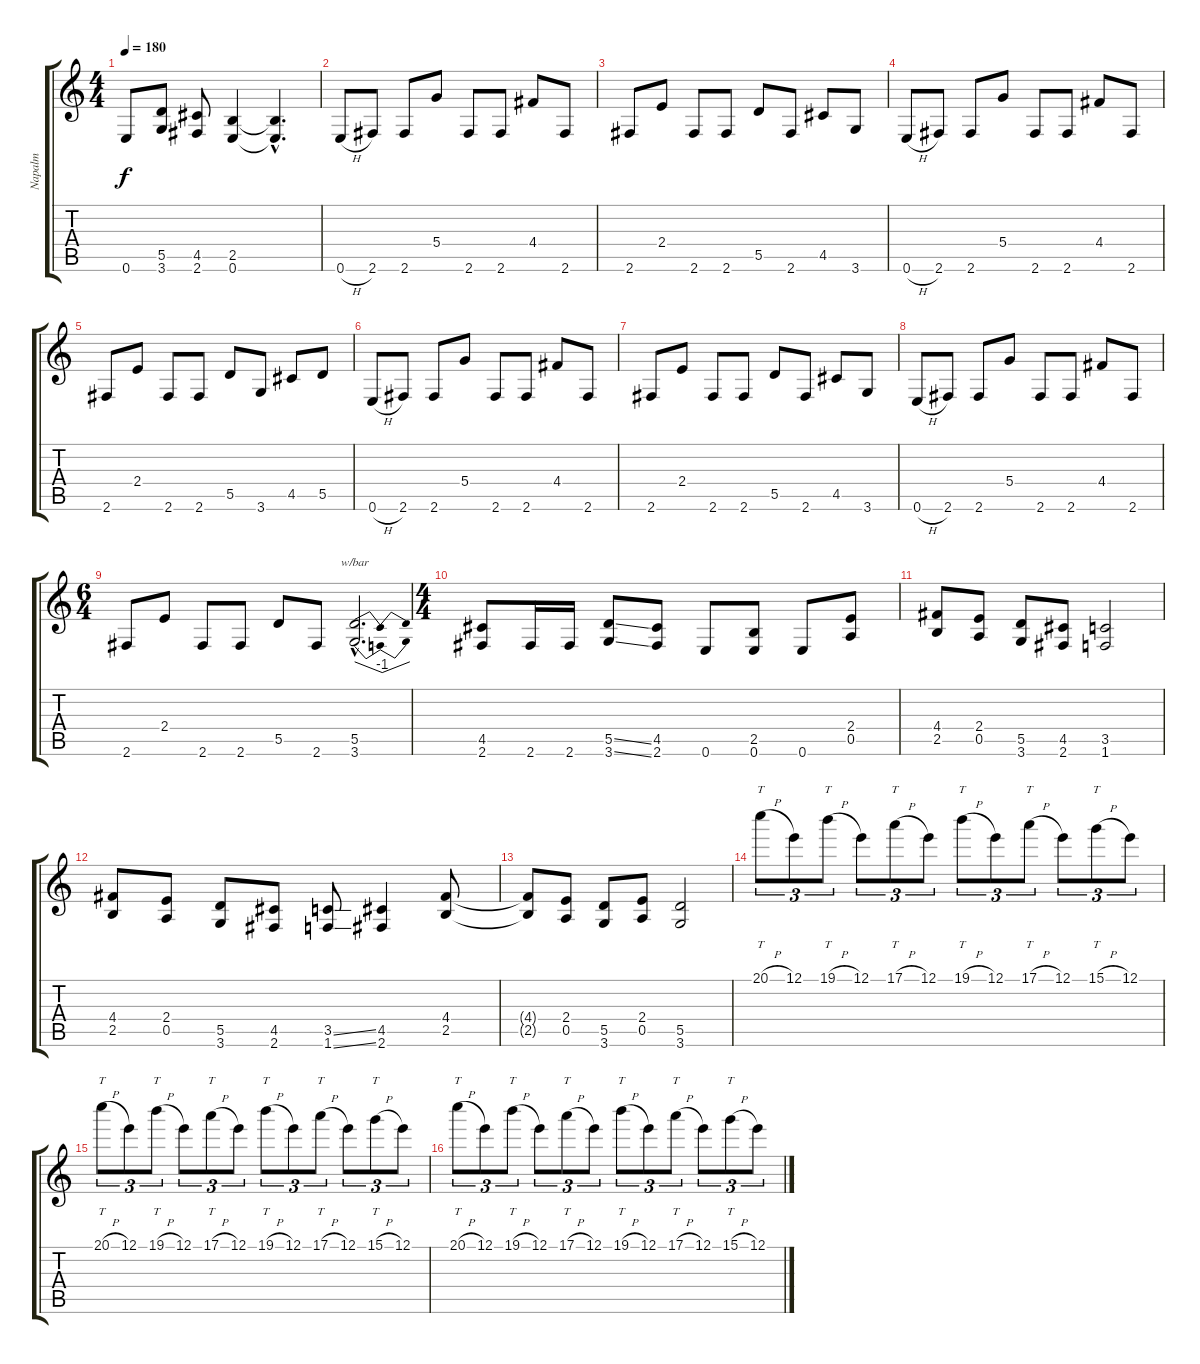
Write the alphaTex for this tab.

\track ("Napalm" "Napalm") {instrument distortionguitar}
\staff {score tabs}
\tuning (E4 B3 G3 D3 A2 E2) {hide}
\ts (4 4)
\tempo 180
\clef g2
\ks c
0.6.8{dy f} (5.5 3.6).8 (4.5 2.6).8 (2.5 0.6).4 (2.5{hac t} 0.6{hac t}).4{d} |
0.6{h}.8 2.6.8 2.6.8 5.4.8 2.6.8 2.6.8 4.4.8 2.6.8 |
2.6.8 2.4.8 2.6.8 2.6.8 5.5.8 2.6.8 4.5.8 3.6.8 |
0.6{h}.8 2.6.8 2.6.8 5.4.8 2.6.8 2.6.8 4.4.8 2.6.8 |
2.6.8 2.4.8 2.6.8 2.6.8 5.5.8 3.6.8 4.5.8 5.5.8 |
0.6{h}.8 2.6.8 2.6.8 5.4.8 2.6.8 2.6.8 4.4.8 2.6.8 |
2.6.8 2.4.8 2.6.8 2.6.8 5.5.8 2.6.8 4.5.8 3.6.8 |
0.6{h}.8 2.6.8 2.6.8 5.4.8 2.6.8 2.6.8 4.4.8 2.6.8 |
\ts (6 4)
2.6.8 2.4.8 2.6.8 2.6.8 5.5.8 2.6.8 (5.5{hac} 3.6{hac}).2{d tbe (dip default 0 0 30 -4 60 0)} |
\ts (4 4)
(4.5 2.6).8 2.6.16 2.6.16 (5.5{ss} 3.6{ss}).8 (4.5 2.6).8 0.6.8 (2.5 0.6).8 0.6.8 (2.4 0.5).8 |
(4.4 2.5).8 (2.4 0.5).8 (5.5 3.6).8 (4.5 2.6).8 (3.5 1.6).2 |
(4.4 2.5).8 (2.4 0.5).8 (5.5 3.6).8 (4.5 2.6).8 (3.5{ss} 1.6{ss}).8 (4.5 2.6).4 (4.4 2.5).8 |
(4.4{t} 2.5{t}).8 (2.4 0.5).8 (5.5 3.6).8 (2.4 0.5).8 (5.5 3.6).2 |
20.1{h}.8{tt tu (3 2)} 12.1.8{tu (3 2)} 19.1{h}.8{tt tu (3 2)} 12.1.8{tu (3 2)} 17.1{h}.8{tt tu (3 2)} 12.1.8{tu (3 2)} 19.1{h}.8{tt tu (3 2)} 12.1.8{tu (3 2)} 17.1{h}.8{tt tu (3 2)} 12.1.8{tu (3 2)} 15.1{h}.8{tt tu (3 2)} 12.1.8{tu (3 2)} |
20.1{h}.8{tt tu (3 2)} 12.1.8{tu (3 2)} 19.1{h}.8{tt tu (3 2)} 12.1.8{tu (3 2)} 17.1{h}.8{tt tu (3 2)} 12.1.8{tu (3 2)} 19.1{h}.8{tt tu (3 2)} 12.1.8{tu (3 2)} 17.1{h}.8{tt tu (3 2)} 12.1.8{tu (3 2)} 15.1{h}.8{tt tu (3 2)} 12.1.8{tu (3 2)} |
20.1{h}.8{tt tu (3 2)} 12.1.8{tu (3 2)} 19.1{h}.8{tt tu (3 2)} 12.1.8{tu (3 2)} 17.1{h}.8{tt tu (3 2)} 12.1.8{tu (3 2)} 19.1{h}.8{tt tu (3 2)} 12.1.8{tu (3 2)} 17.1{h}.8{tt tu (3 2)} 12.1.8{tu (3 2)} 15.1{h}.8{tt tu (3 2)} 12.1.8{tu (3 2)}
